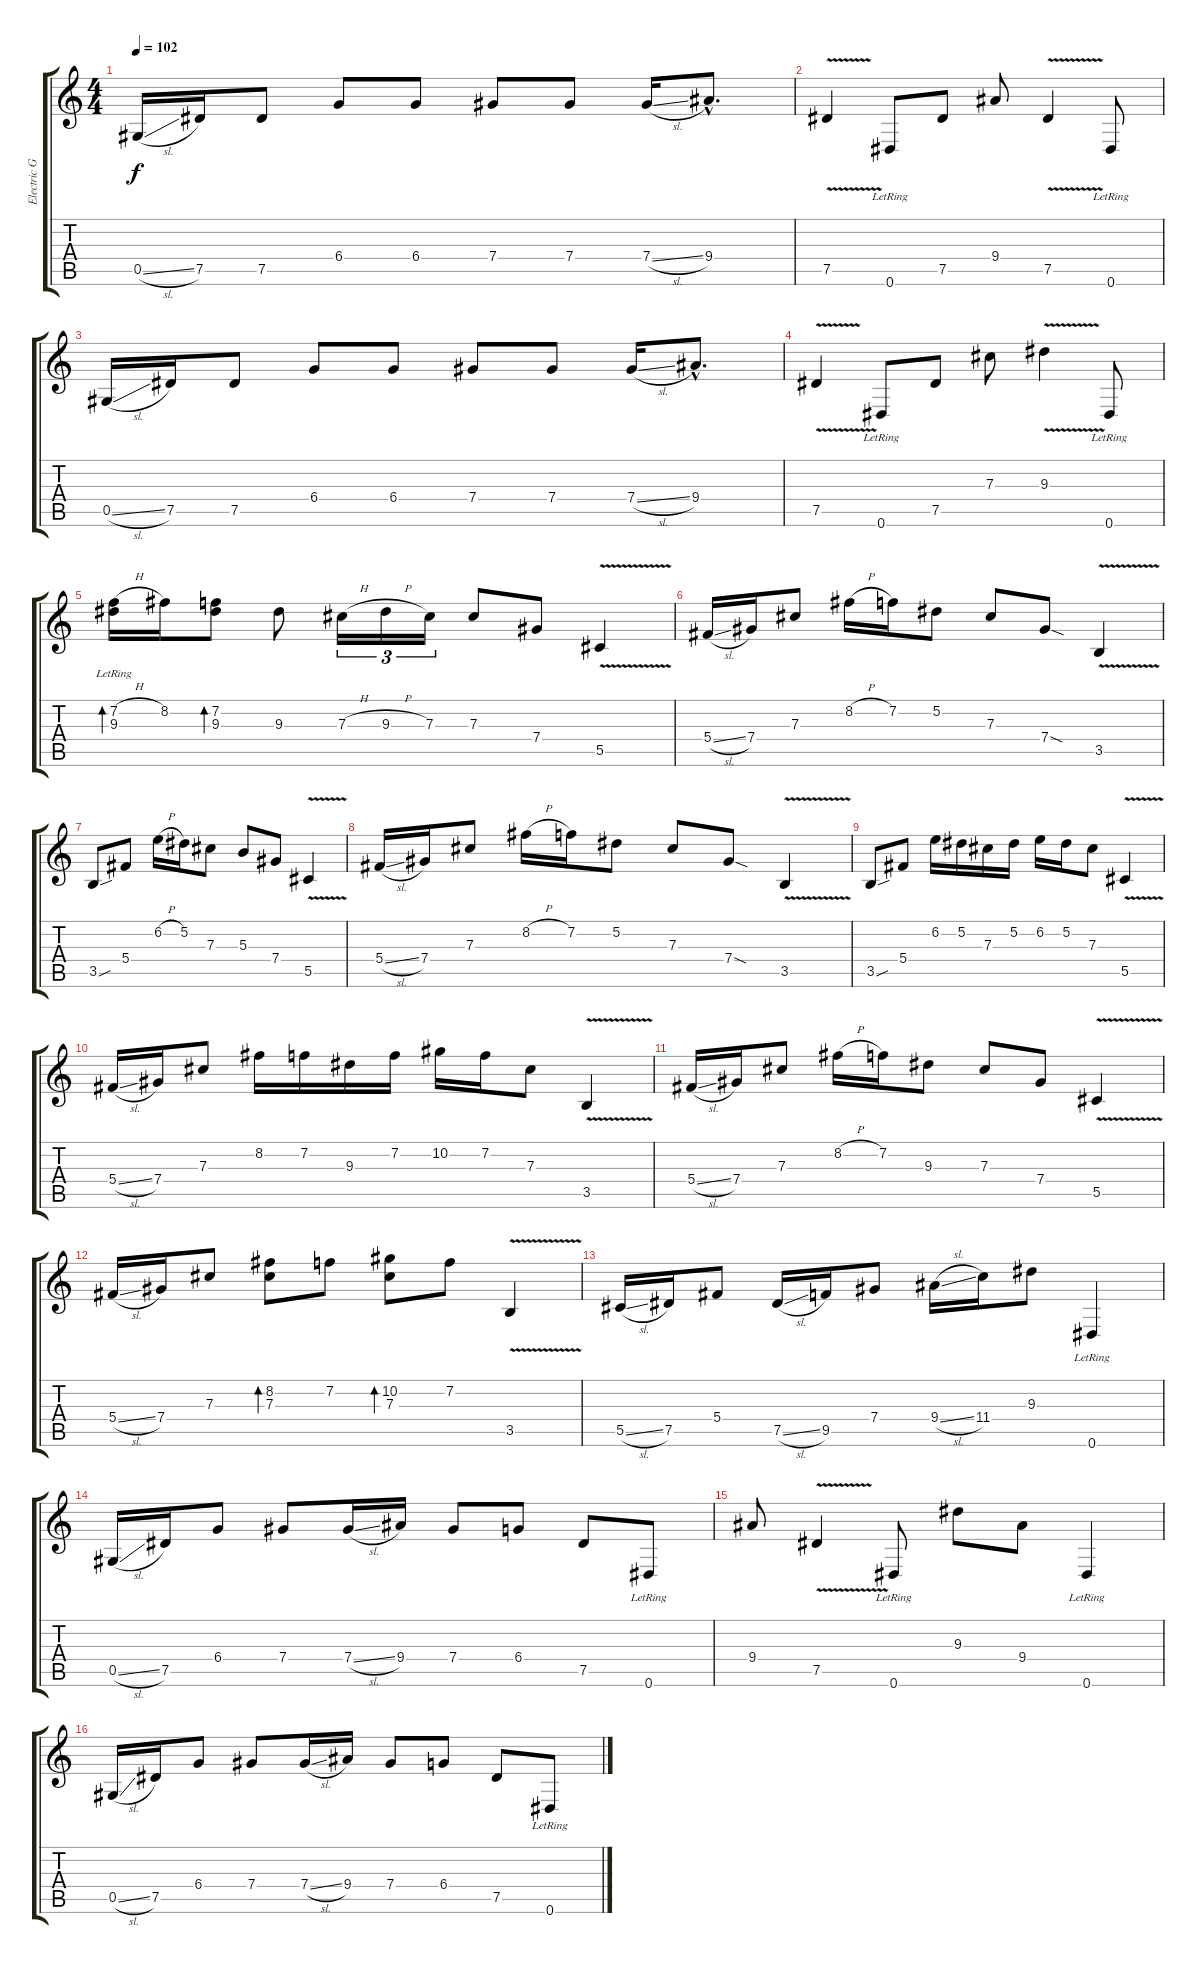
\track ("Electric Guitar - Kirk Hammett" "Electric G") {instrument electricguitarjazz}
\staff {score tabs}
\tuning (Eb4 Bb3 Gb3 Db3 Ab2 Eb2) {hide}
\ts (4 4)
\tempo 102
\clef g2
\ks c
0.5{sl}.16{dy f} 7.5.16 7.5.8 6.4.8 6.4.8 7.4.8 7.4.8 7.4{sl}.16 9.4{hac}.8{d} |
7.5{v}.4 0.6{lr}.8 7.5.8 9.4.8 7.5{v}.4 0.6{lr}.8 |
0.5{sl}.16 7.5.16 7.5.8 6.4.8 6.4.8 7.4.8 7.4.8 7.4{sl}.16 9.4{hac}.8{d} |
7.5{v}.4 0.6{lr}.8 7.5.8 7.3.8 9.3{v}.4 0.6{lr}.8 |
(7.2{h} 9.3{lr}).16{bd 30} 8.2.16 (7.2 9.3).8{bd 30} 9.3.8 7.3{h}.16{tu (3 2)} 9.3{h}.16{tu (3 2)} 7.3.16{tu (3 2)} 7.3.8 7.4.8 5.5{v}.4 |
5.4{sl}.16 7.4.16 7.3.8 8.2{h}.16 7.2.16 5.2.8 7.3.8 7.4{sod}.8 3.5{v}.4 |
3.5{sou}.8 5.4.8 6.2{h}.16 5.2.16 7.3.8 5.3.8 7.4.8 5.5{v}.4 |
5.4{sl}.16 7.4.16 7.3.8 8.2{h}.16 7.2.16 5.2.8 7.3.8 7.4{sod}.8 3.5{v}.4 |
3.5{sou}.8 5.4.8 6.2.16 5.2.16 7.3.16 5.2.16 6.2.16 5.2.16 7.3.8 5.5{v}.4 |
5.4{sl}.16 7.4.16 7.3.8 8.2.16 7.2.16 9.3.16 7.2.16 10.2.16 7.2.16 7.3.8 3.5{v}.4 |
5.4{sl}.16 7.4.16 7.3.8 8.2{h}.16 7.2.16 9.3.8 7.3.8 7.4.8 5.5{v}.4 |
5.4{sl}.16 7.4.16 7.3.8 (8.2 7.3).8{bd 60} 7.2.8 (10.2 7.3).8{bd 60} 7.2.8 3.5{v}.4 |
5.5{sl}.16 7.5.16 5.4.8 7.5{sl}.16 9.5.16 7.4.8 9.4{sl}.16 11.4.16 9.3.8 0.6{lr}.4 |
0.5{sl}.16 7.5.16 6.4.8 7.4.8 7.4{sl}.16 9.4.16 7.4.8 6.4.8 7.5.8 0.6{lr}.8 |
9.4.8 7.5{v}.4 0.6{lr}.8 9.3.8 9.4.8 0.6{lr}.4 |
0.5{sl}.16 7.5.16 6.4.8 7.4.8 7.4{sl}.16 9.4.16 7.4.8 6.4.8 7.5.8 0.6{lr}.8
